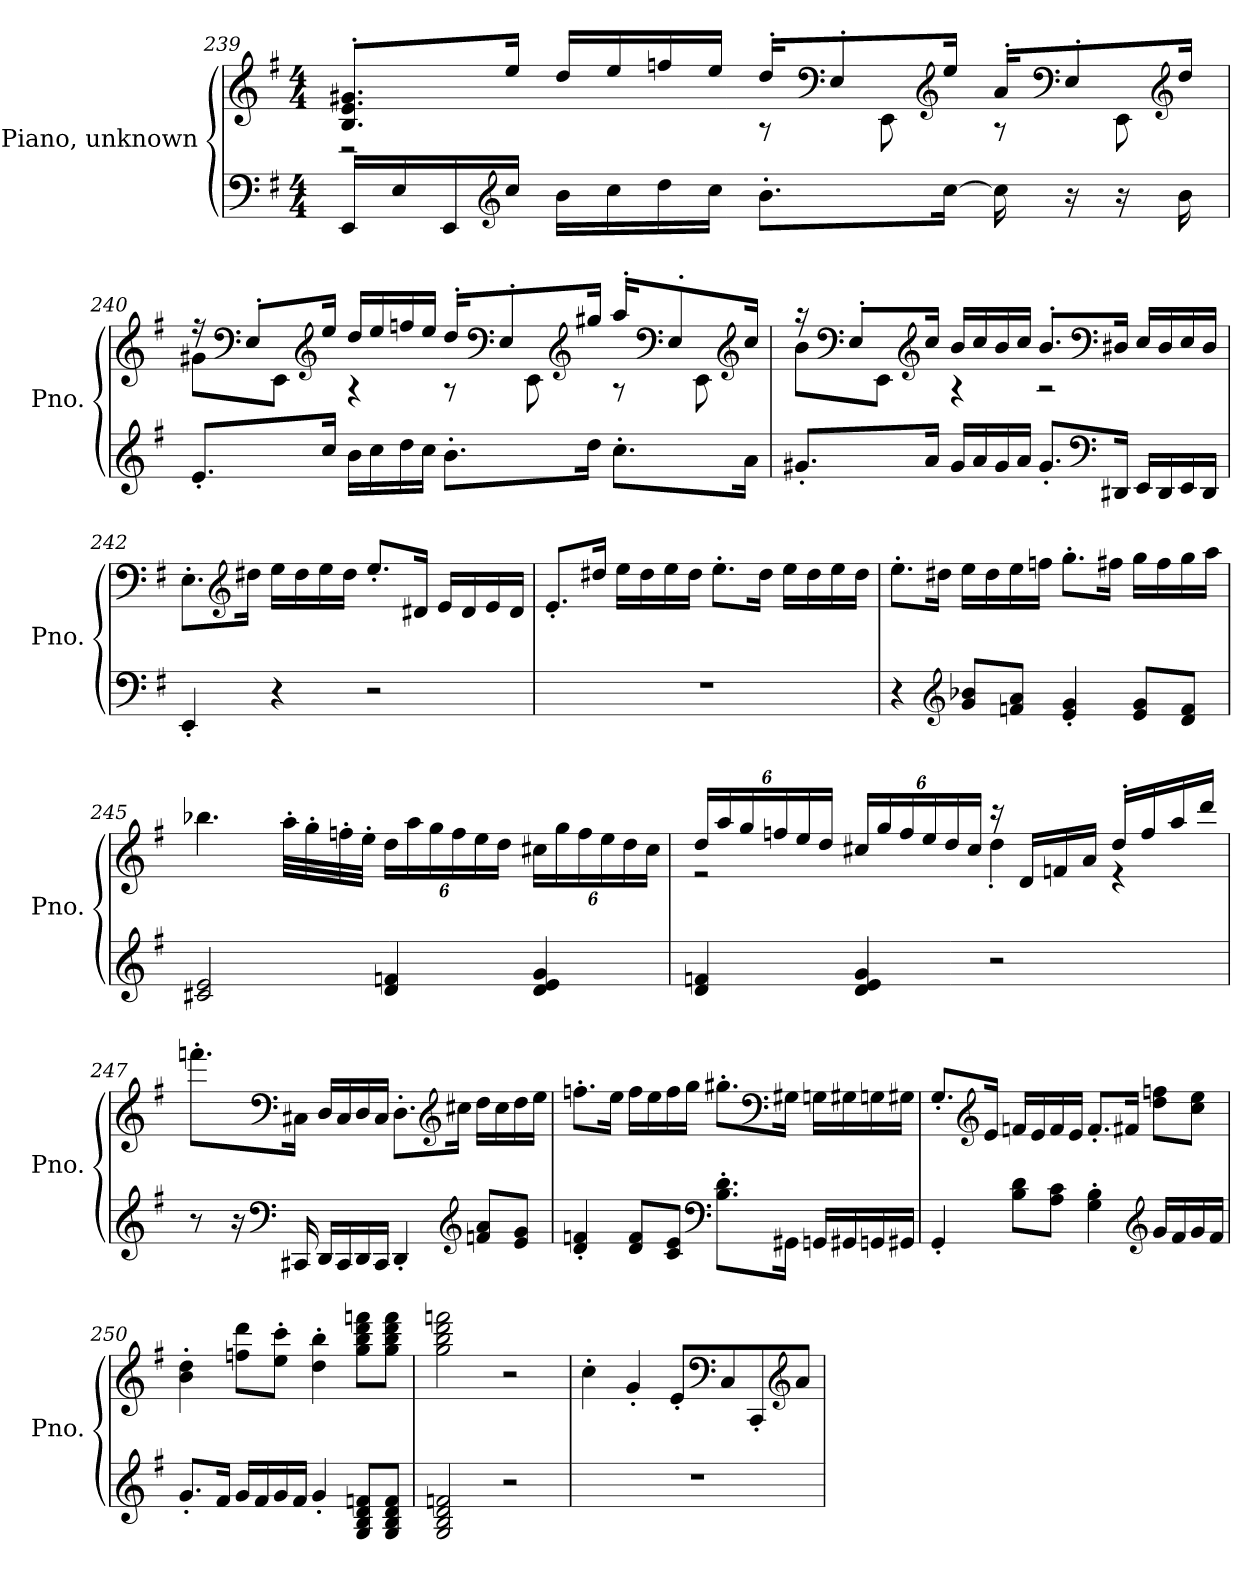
**kern	**kern
*part1	*part1
*staff2	*staff1
*I"Piano, unknown	*
*I'Pno.	*
!!LO:LB:g=z
*clefF4	*clefG2
*k[f#]	*k[f#]
*M4/4	*M4/4
=239	=239
*	*^
16EE/LL	8.B/' 8.e/' 8.g#X/'L	2r
16E/	.	.
16EE/	.	.
*clefG2	*	*
16cc/JJ	16ee/Jk	.
16b\LL	16dd/LL	.
16cc\	16ee/	.
16dd\	16ffn/	.
16cc\JJ	16ee/JJ	.
8.b'\L	16dd'/KL	8r
*	*clefF4	*
.	8E'/	.
.	.	8EE\
*	*clefG2	*
[16cc\Jk	16ee/Jk	.
16cc\]	16a'/KL	8r
*	*clefF4	*
16r	8E'/	.
16r	.	8EE\
*	*clefG2	*
16b\	16dd/Jk	.
!!LO:LB:g=z	!!
=240	=240	=240
8.e'/L	16r	8g#X\L
*	*clefF4	*
.	8E'/L	.
.	.	8EE\J
*	*clefG2	*
16cc/Jk	16ee/Jk	.
16b\LL	16dd/LL	4r
16cc\	16ee/	.
16dd\	16ffn/	.
16cc\JJ	16ee/JJ	.
8.b'\L	16dd'/KL	8r
*	*clefF4	*
.	8E'/	.
.	.	8EE\
*	*clefG2	*
16dd\Jk	16gg#X/Jk	.
8.cc'\L	16aa'/KL	8r
*	*clefF4	*
.	8E'/	.
.	.	8EE\
*	*clefG2	*
16a\Jk	16cc/Jk	.
!!LO:LB:g=z	!!
=241	=241	=241
8.g#X'/L	16r	8b\L
*	*clefF4	*
.	8E'/L	.
.	.	8EE\J
*	*clefG2	*
16a/Jk	16cc/Jk	.
16g#/LL	16b/LL	4r
16a/	16cc/	.
16g#/	16b/	.
16a/JJ	16cc/JJ	.
8.g#'/L	8.b'/L	2r
*clefF4	*clefF4	*
16DD#X/Jk	16D#X/Jk	.
16EE/LL	16E/LL	.
16DD#/	16D#/	.
16EE/	16E/	.
16DD#/JJ	16D#/JJ	.
*	*v	*v
=242	=242
4EE'/	8.E'\L
*	*clefG2
.	16dd#X\Jk
4r	16ee\LL
.	16dd#\
.	16ee\
.	16dd#\JJ
2r	8.ee'/L
.	16d#X/Jk
.	16e/LL
.	16d#/
.	16e/
.	16d#/JJ
!!LO:LB:g=z
=243	=243
1r	8.e'/L
.	16dd#X/Jk
.	16ee\LL
.	16dd#\
.	16ee\
.	16dd#\JJ
.	8.ee'\L
.	16dd#\Jk
.	16ee\LL
.	16dd#\
.	16ee\
.	16dd#\JJ
=244	=244
4r	8.ee'\L
.	16dd#X\Jk
*clefG2	*
8g/ 8b-X/L	16ee\LL
.	16dd#\
8fn/ 8a/J	16ee\
.	16ffn\JJ
4e/' 4g/'	8.gg'\L
.	16ff#X\Jk
8e/ 8g/L	16gg\LL
.	16ff#\
8d/ 8f/J	16gg\
.	16aa\JJ
!!LO:LB:g=z
=245	=245
2c#X/ 2e/	4.bb-X\
.	32aa'\LLL
.	32gg'\
.	32ffn'\
.	32ee'\JJJ
*	*Xbrackettup
4d/ 4fn/	24dd\LL
.	24aa\
.	24gg\
.	24ff\
.	24ee\
.	24dd\JJ
4d/ 4e/ 4g/	24cc#X\LL
.	24gg\
.	24ff\
.	24ee\
.	24dd\
.	24cc#\JJ
=246	=246
*	*^
4d/ 4fn/	24dd/LL	2r
.	24aa/	.
.	24gg/	.
.	24ffn/	.
.	24ee/	.
.	24dd/JJ	.
4d/ 4e/ 4g/	24cc#X/LL	.
.	24gg/	.
.	24ff/	.
.	24ee/	.
.	24dd/	.
.	24cc#/JJ	.
2r	16r	4dd'\
.	16d/LL	.
.	16fn/	.
.	16a/JJ	.
.	16dd'/LL	4r
.	16ff/	.
.	16aa/	.
.	16ddd/JJ	.
*	*v	*v
!!LO:PB:g=z
=247	=247
8r	8.fffn'\L
16r	.
*clefF4	*clefF4
16CC#X/	16C#X\Jk
16DD/LL	16D/LL
16CC#/	16C#/
16DD/	16D/
16CC#/JJ	16C#/JJ
4DD'/	8.D'\L
*	*clefG2
.	16cc#X\Jk
*clefG2	*
8fn/ 8a/L	16dd\LL
.	16cc#\
8e/ 8g/J	16dd\
.	16ee\JJ
=248	=248
4d/' 4fn/'	8.ffn'\L
.	16ee\Jk
8d/ 8f/L	16ff\LL
.	16ee\
8c/ 8e/J	16ff\
.	16gg\JJ
*clefF4	*
8.B\' 8.d\'L	8.gg#X'\L
*	*clefF4
16GG#X\Jk	16G#X\Jk
16GGn/LL	16Gn\LL
16GG#X/	16G#X\
16GGn/	16Gn\
16GG#X/JJ	16G#X\JJ
!!LO:LB:g=z
=249	=249
4GG'/	8.G'/L
*	*clefG2
.	16e/Jk
8B\ 8d\L	16fn/LL
.	16e/
8A\ 8c\J	16f/
.	16e/JJ
4G\' 4B\'	8.f'/L
.	16f#X/Jk
*clefG2	*
16g/LL	8dd\ 8ffn\L
16f#/	.
16g/	8cc\ 8ee\J
16f#/JJ	.
=250	=250
8.g'/L	4b\' 4dd\'
16f#/Jk	.
16g/LL	8ffn\ 8ddd\L
16f#/	.
16g/	8ee\' 8ccc\'J
16f#/JJ	.
4g'/	4dd\' 4bb\'
8G/ 8B/ 8d/ 8fn/L	8gg\ 8bb\ 8ddd\ 8fffn\L
8G/ 8B/ 8d/ 8f/J	8gg\ 8bb\ 8ddd\ 8fff\J
=251	=251
2G/ 2B/ 2d/ 2fn/	2gg\ 2bb\ 2ddd\ 2fffn\
2r	2r
=252	=252
1r	4cc'\
.	4g'/
.	8e'/L
*	*clefF4
.	8C/
.	8CC'/
*	*clefG2
.	8a/J
=	=
*-	*-
